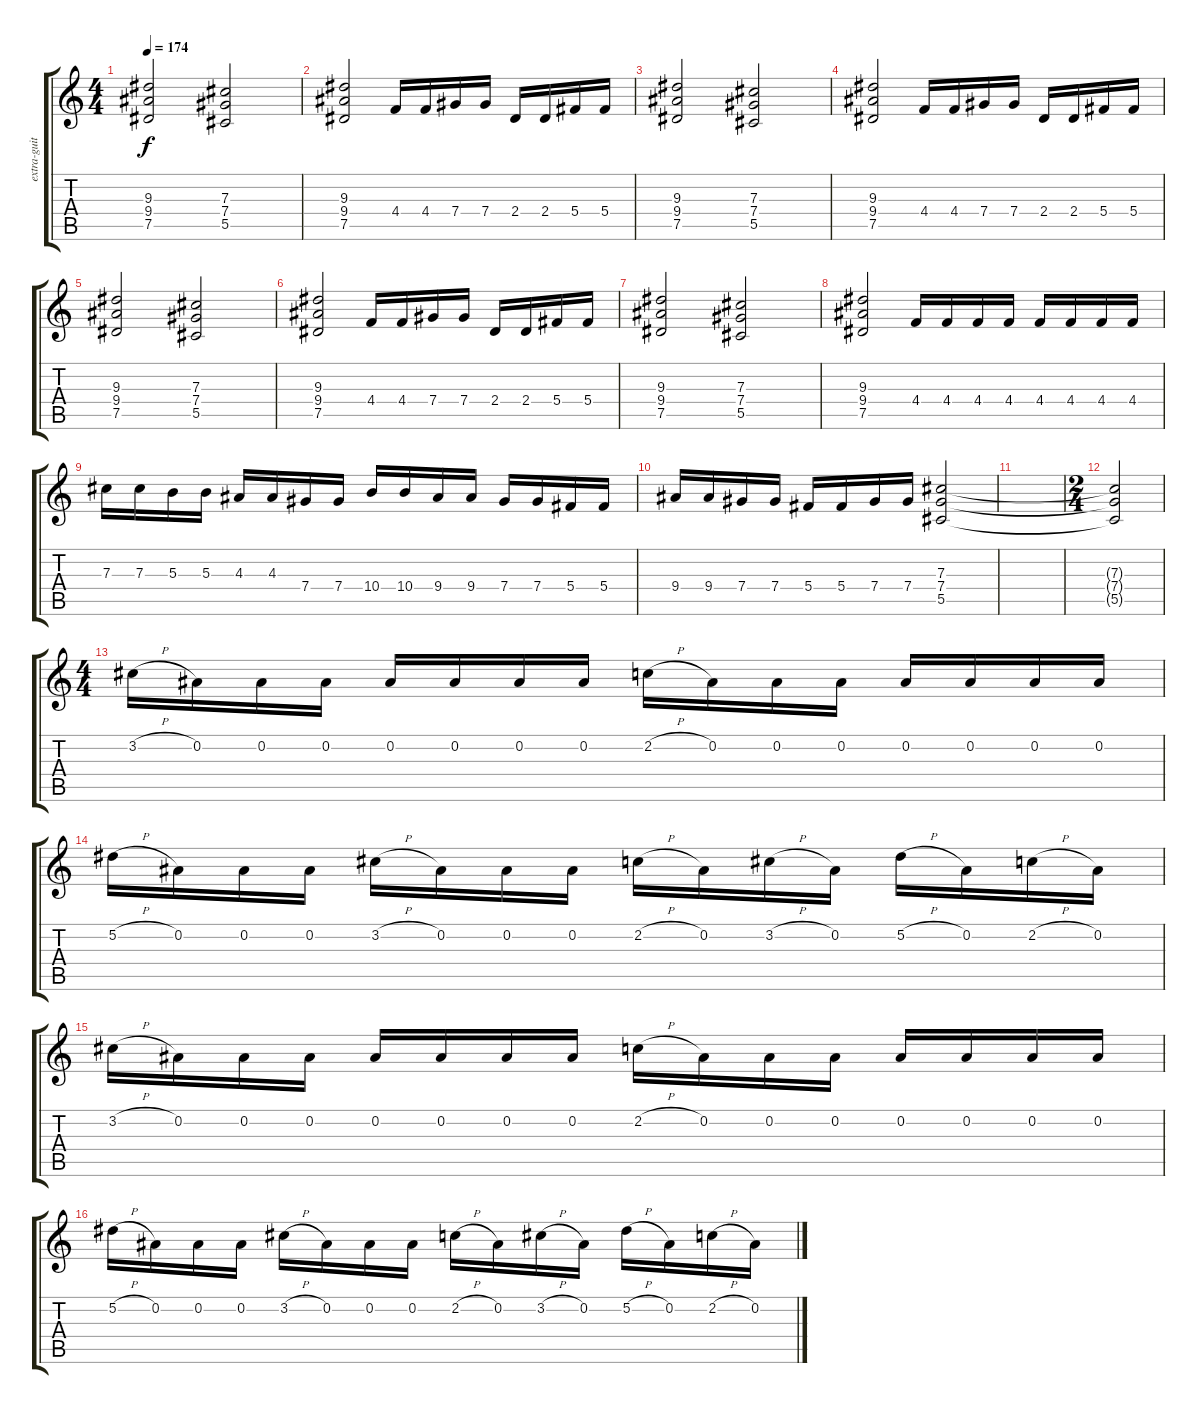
\track ("extra-guitar" "extra-guit") {instrument distortionguitar}
\staff {score tabs}
\tuning (Eb4 Bb3 Gb3 Db3 Ab2 Eb2) {hide}
\ts (4 4)
\tempo 174
\clef g2
\ks c
(9.3 9.4 7.5).2{dy f} (7.3 7.4 5.5).2 |
(9.3 9.4 7.5).2 4.4.16 4.4.16 7.4.16 7.4.16 2.4.16 2.4.16 5.4.16 5.4.16 |
(9.3 9.4 7.5).2 (7.3 7.4 5.5).2 |
(9.3 9.4 7.5).2 4.4.16 4.4.16 7.4.16 7.4.16 2.4.16 2.4.16 5.4.16 5.4.16 |
(9.3 9.4 7.5).2 (7.3 7.4 5.5).2 |
(9.3 9.4 7.5).2 4.4.16 4.4.16 7.4.16 7.4.16 2.4.16 2.4.16 5.4.16 5.4.16 |
(9.3 9.4 7.5).2 (7.3 7.4 5.5).2 |
(9.3 9.4 7.5).2 4.4.16 4.4.16 4.4.16 4.4.16 4.4.16 4.4.16 4.4.16 4.4.16 |
7.3.16 7.3.16 5.3.16 5.3.16 4.3.16 4.3.16 7.4.16 7.4.16 10.4.16 10.4.16 9.4.16 9.4.16 7.4.16 7.4.16 5.4.16 5.4.16 |
9.4.16 9.4.16 7.4.16 7.4.16 5.4.16 5.4.16 7.4.16 7.4.16 (7.3 7.4 5.5).2 |
|
\ts (2 4)
(7.3{t} 7.4{t} 5.5{t}).2 |
\ts (4 4)
3.2{h}.16 0.2.16 0.2.16 0.2.16 0.2.16 0.2.16 0.2.16 0.2.16 2.2{h}.16 0.2.16 0.2.16 0.2.16 0.2.16 0.2.16 0.2.16 0.2.16 |
5.2{h}.16 0.2.16 0.2.16 0.2.16 3.2{h}.16 0.2.16 0.2.16 0.2.16 2.2{h}.16 0.2.16 3.2{h}.16 0.2.16 5.2{h}.16 0.2.16 2.2{h}.16 0.2.16 |
3.2{h}.16 0.2.16 0.2.16 0.2.16 0.2.16 0.2.16 0.2.16 0.2.16 2.2{h}.16 0.2.16 0.2.16 0.2.16 0.2.16 0.2.16 0.2.16 0.2.16 |
5.2{h}.16 0.2.16 0.2.16 0.2.16 3.2{h}.16 0.2.16 0.2.16 0.2.16 2.2{h}.16 0.2.16 3.2{h}.16 0.2.16 5.2{h}.16 0.2.16 2.2{h}.16 0.2.16
